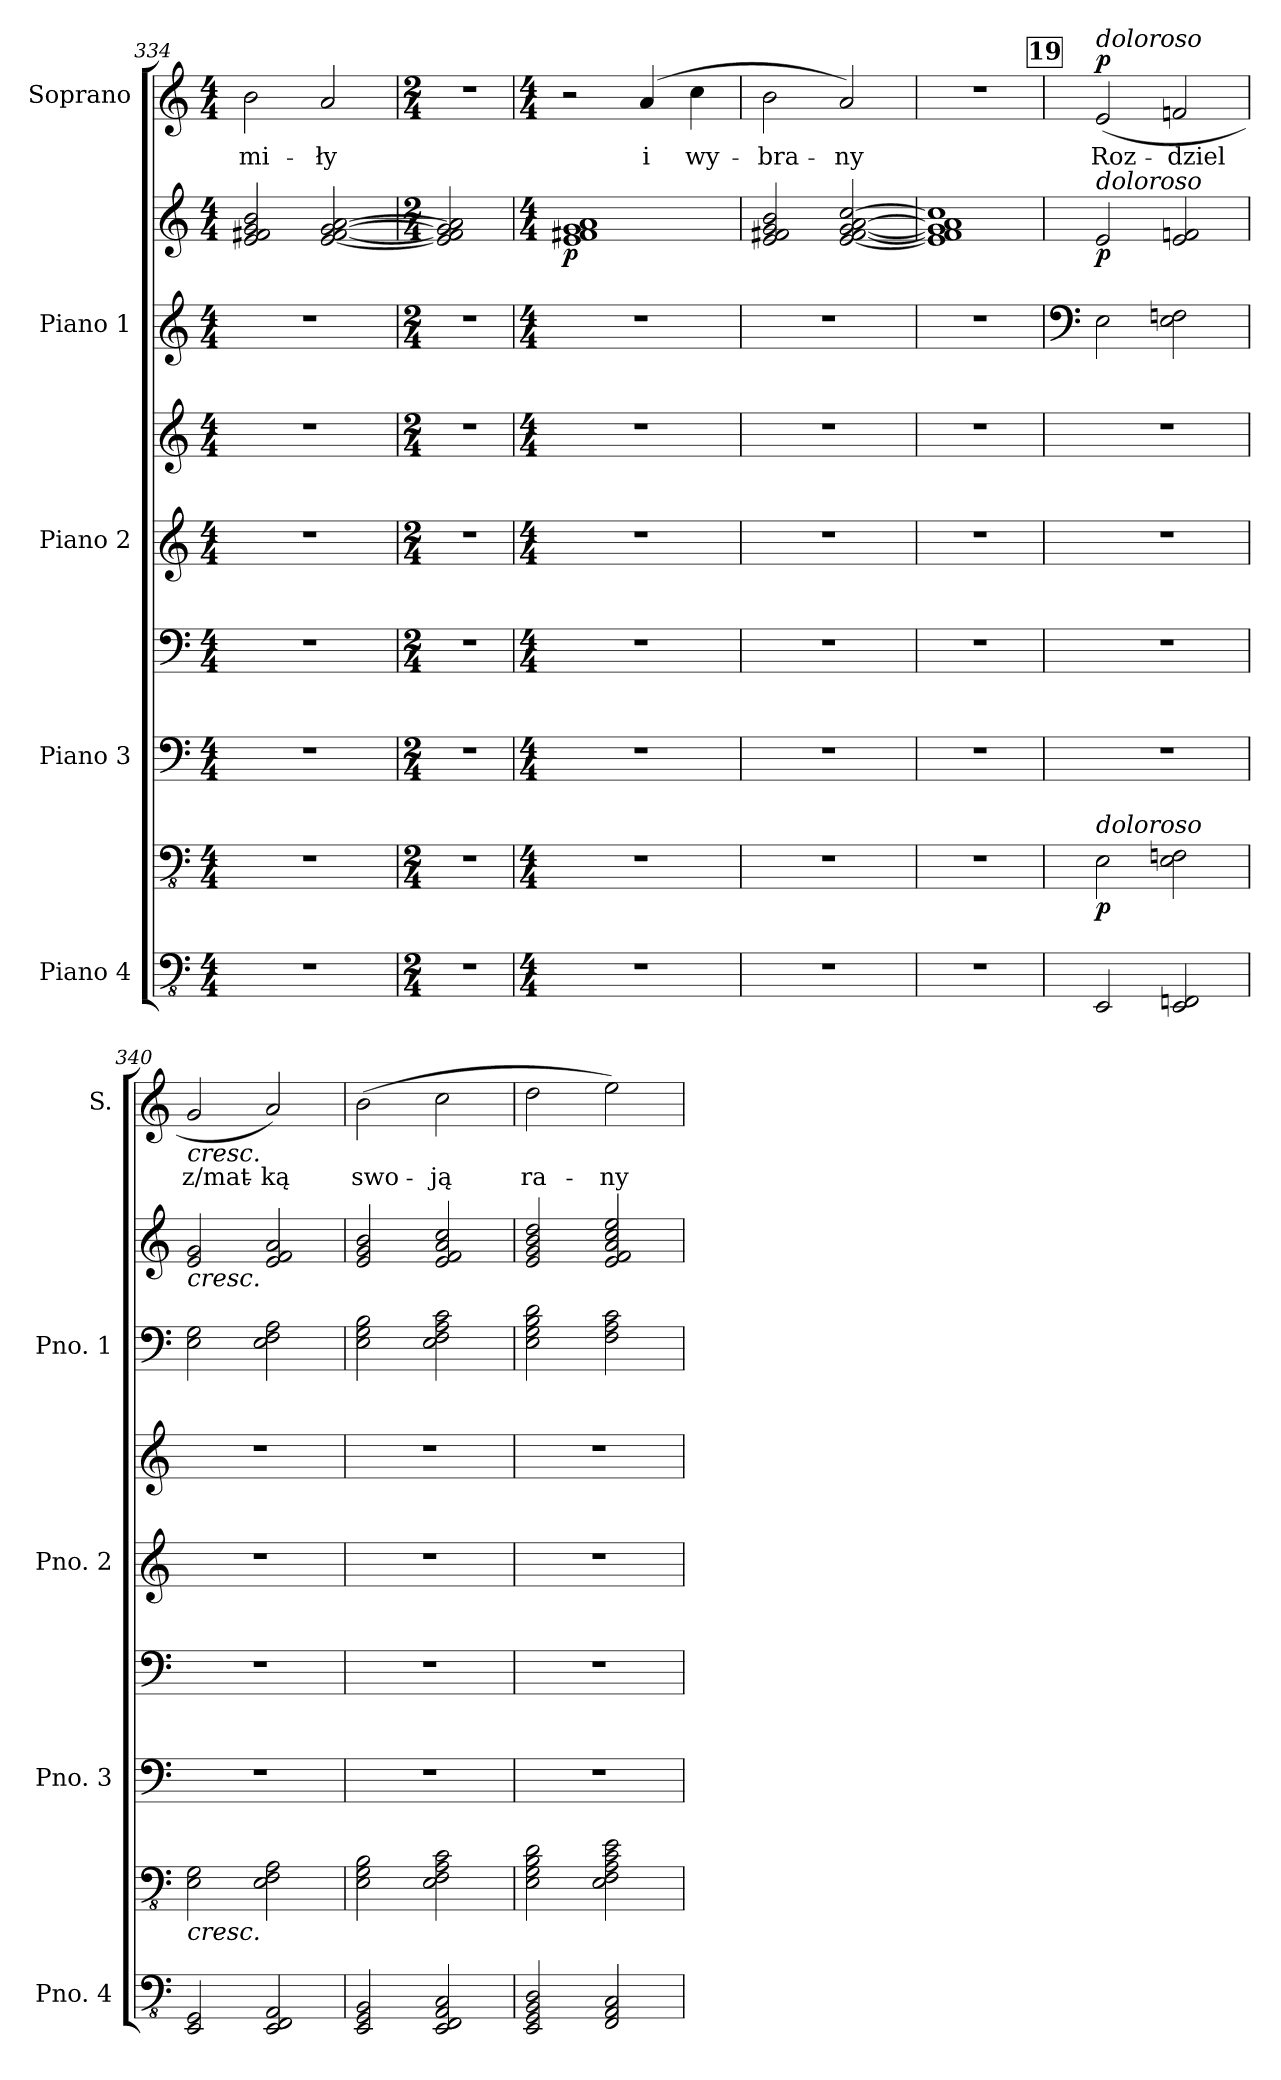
**kern	**kern	**dynam	**kern	**kern	**kern	**kern	**kern	**kern	**dynam	**kern	**text	**dynam
*part5	*part5	*part5	*part4	*part4	*part3	*part3	*part2	*part2	*part2	*part1	*part1	*part1
*staff9	*staff8	*staff8/9	*staff7	*staff6	*staff5	*staff4	*staff3	*staff2	*staff2/3	*staff1	*staff1	*staff1
*I"Piano 4	*	*	*I"Piano 3	*	*I"Piano 2	*	*I"Piano 1	*	*	*I"Soprano	*	*
*I'Pno. 4	*	*	*I'Pno. 3	*	*I'Pno. 2	*	*I'Pno. 1	*	*	*I'S.	*	*
*clefFv4	*clefFv4	*	*clefF4	*clefF4	*clefG2	*clefG2	*clefG2	*clefG2	*	*clefG2	*	*
*k[]	*k[]	*	*k[]	*k[]	*k[]	*k[]	*k[]	*k[]	*	*k[]	*	*
*M4/4	*M4/4	*	*M4/4	*M4/4	*M4/4	*M4/4	*M4/4	*M4/4	*	*M4/4	*	*
=334	=334	=334	=334	=334	=334	=334	=334	=334	=334	=334	=334	=334
1r	1r	.	1r	1r	1r	1r	1r	2e/ 2f#X/ 2g/ 2b/	.	2b\	mi-	.
.	.	.	.	.	.	.	.	[2e/ [2f#/ [2g/ [2a/	.	2a/	-ły	.
=335	=335	=335	=335	=335	=335	=335	=335	=335	=335	=335	=335	=335
*M2/4	*M2/4	*	*M2/4	*M2/4	*M2/4	*M2/4	*M2/4	*M2/4	*	*M2/4	*	*
2r	2r	.	2r	2r	2r	2r	2r	2e/] 2f#/] 2g/] 2a/]	.	2r	.	.
=336	=336	=336	=336	=336	=336	=336	=336	=336	=336	=336	=336	=336
*M4/4	*M4/4	*	*M4/4	*M4/4	*M4/4	*M4/4	*M4/4	*M4/4	*	*M4/4	*	*
!	!	!	!	!	!	!	!	!	!LO:DY:b	!	!	!
1r	1r	.	1r	1r	1r	1r	1r	1e 1f#X 1g 1a	p	2r	.	.
.	.	.	.	.	.	.	.	.	.	(>4a/	i	.
.	.	.	.	.	.	.	.	.	.	4cc\	wy-	.
=337	=337	=337	=337	=337	=337	=337	=337	=337	=337	=337	=337	=337
1r	1r	.	1r	1r	1r	1r	1r	2e/ 2f#X/ 2g/ 2b/	.	2b\	-bra-	.
.	.	.	.	.	.	.	.	[2e/ [2f#/ [2g/ [2a/ [2cc/	.	2a/)	-ny	.
=338	=338	=338	=338	=338	=338	=338	=338	=338	=338	=338	=338	=338
1r	1r	.	1r	1r	1r	1r	1r	1e] 1f#] 1g] 1a] 1cc]	.	1r	.	.
!!LO:PB:g=z
!!LO:REH:place=s1:a:B:fs=14:t=19
=339	=339	=339	=339	=339	=339	=339	=339	=339	=339	=339	=339	=339
*	*	*	*	*	*	*	*clefF4	*	*	*	*	*
!	!	!	!	!	!	!	!	!	!	!LO:TX:i:t=doloroso	!	!
!	!	!	!	!	!	!	!	!LO:TX:i:t=doloroso	!	!	!	!
!	!LO:TX:i:t=doloroso	!	!	!	!	!	!	!	!	!	!	!
!	!	!LO:DY:b	!	!	!	!	!	!	!LO:DY:b	!	!	!LO:DY:b
2EEE/	2EE\	p	1r	1r	1r	1r	2E\	2e/	p	(<2e/	Roz-	p
2EEE/ 2FFFn/	2EE\ 2FFn\	.	.	.	.	.	2E\ 2Fn\	2e/ 2fn/	.	2fn/	-dziel	.
=340	=340	=340	=340	=340	=340	=340	=340	=340	=340	=340	=340	=340
!	!	!	!	!	!	!	!	!	!	!LO:TX:b:i:t=cresc.	!	!
!	!	!	!	!	!	!	!	!LO:TX:b:i:t=cresc.	!	!	!	!
!	!LO:TX:b:i:t=cresc.	!	!	!	!	!	!	!	!	!	!	!
2EEE/ 2GGG/	2EE\ 2GG\	.	1r	1r	1r	1r	2E\ 2G\	2e/ 2g/	.	2g/	z/mat-	.
2EEE/ 2FFF/ 2AAA/	2EE\ 2FF\ 2AA\	.	.	.	.	.	2E\ 2F\ 2A\	2e/ 2f/ 2a/	.	2a/)	-ką	.
=341	=341	=341	=341	=341	=341	=341	=341	=341	=341	=341	=341	=341
2EEE/ 2GGG/ 2BBB/	2EE\ 2GG\ 2BB\	.	1r	1r	1r	1r	2E\ 2G\ 2B\	2e/ 2g/ 2b/	.	(>2b\	swo-	.
2EEE/ 2FFF/ 2AAA/ 2CC/	2EE\ 2FF\ 2AA\ 2C\	.	.	.	.	.	2E\ 2F\ 2A\ 2c\	2e/ 2f/ 2a/ 2cc/	.	2cc\	-ją	.
=342	=342	=342	=342	=342	=342	=342	=342	=342	=342	=342	=342	=342
2EEE/ 2GGG/ 2BBB/ 2DD/	2EE\ 2GG\ 2BB\ 2D\	.	1r	1r	1r	1r	2E\ 2G\ 2B\ 2d\	2e/ 2g/ 2b/ 2dd/	.	2dd\	ra-	.
2FFF/ 2AAA/ 2CC/	2EE\ 2FF\ 2AA\ 2C\ 2E\	.	.	.	.	.	2F\ 2A\ 2c\	2e/ 2f/ 2a/ 2cc/ 2ee/	.	2ee\)	-ny	.
=	=	=	=	=	=	=	=	=	=	=	=	=
*-	*-	*-	*-	*-	*-	*-	*-	*-	*-	*-	*-	*-
